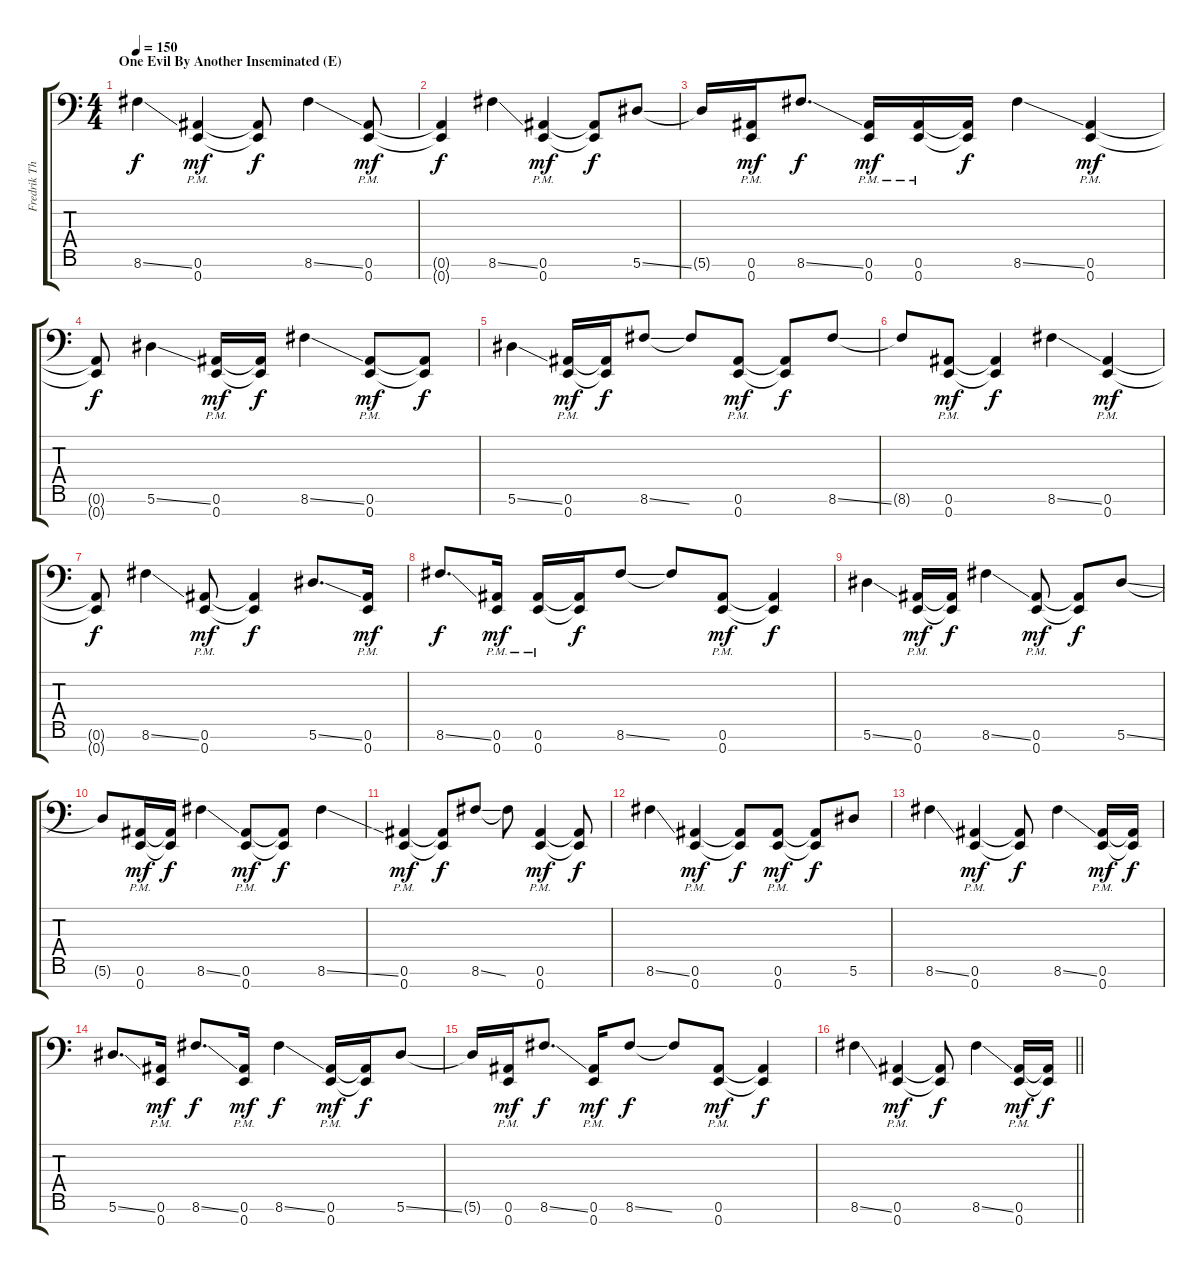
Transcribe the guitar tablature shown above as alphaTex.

\track ("Fredrik Thordendal (8 string Guitar in E" "Fredrik Th") {instrument distortionguitar}
\staff {score tabs}
\tuning (Bb3 F3 Db3 Ab2 Eb2 Bb1 E1) {hide}
\ts (4 4)
\section ("" "One Evil By Another Inseminated (E)")
\tempo 150
\clef f4
\ks c
8.6{ss}.4{dy f} (0.6{pm} 0.7{pm}).4{dy mf} (0.6{t} 0.7{t}).8{dy f} 8.6{ss}.4 (0.6{pm} 0.7{pm}).8{dy mf} |
(0.6{t} 0.7{t}).4{dy f} 8.6{ss}.4 (0.6{pm} 0.7{pm}).4{dy mf} (0.6{t} 0.7{t}).8{dy f} 5.6{ss}.8 |
5.6{t}.16 (0.6{pm} 0.7{pm}).16{dy mf} 8.6{ss}.8{d dy f} (0.6{pm} 0.7{pm}).16{dy mf} (0.6{pm} 0.7{pm}).16 (0.6{t} 0.7{t}).16{dy f} 8.6{ss}.4 (0.6{pm} 0.7{pm}).4{dy mf} |
(0.6{t} 0.7{t}).8{dy f} 5.6{ss}.4 (0.6{pm} 0.7{pm}).16{dy mf} (0.6{t} 0.7{t}).16{dy f} 8.6{ss}.4 (0.6{pm} 0.7{pm}).8{dy mf} (0.6{t} 0.7{t}).8{dy f} |
5.6{ss}.4 (0.6{pm} 0.7{pm}).16{dy mf} (0.6{t} 0.7{t}).16{dy f} 8.6{ss}.8 8.6{t}.8 (0.6{pm} 0.7{pm}).8{dy mf} (0.6{t} 0.7{t}).8{dy f} 8.6{ss}.8 |
8.6{t}.8 (0.6{pm} 0.7{pm}).8{dy mf} (0.6{t} 0.7{t}).4{dy f} 8.6{ss}.4 (0.6{pm} 0.7{pm}).4{dy mf} |
(0.6{t} 0.7{t}).8{dy f} 8.6{ss}.4 (0.6{pm} 0.7{pm}).8{dy mf} (0.6{t} 0.7{t}).4{dy f} 5.6{ss}.8{d} (0.6{pm} 0.7{pm}).16{dy mf} |
8.6{ss}.8{d dy f} (0.6{pm} 0.7{pm}).16{dy mf} (0.6{pm} 0.7{pm}).16 (0.6{t} 0.7{t}).16{dy f} 8.6{ss}.8 8.6{t}.8 (0.6{pm} 0.7{pm}).8{dy mf} (0.6{t} 0.7{t}).4{dy f} |
5.6{ss}.4 (0.6{pm} 0.7{pm}).16{dy mf} (0.6{t} 0.7{t}).16{dy f} 8.6{ss}.4 (0.6{pm} 0.7{pm}).8{dy mf} (0.6{t} 0.7{t}).8{dy f} 5.6{ss}.8 |
5.6{t}.8 (0.6{pm} 0.7{pm}).16{dy mf} (0.6{t} 0.7{t}).16{dy f} 8.6{ss}.4 (0.6{pm} 0.7{pm}).8{dy mf} (0.6{t} 0.7{t}).8{dy f} 8.6{ss}.4 |
(0.6{pm} 0.7{pm}).4{dy mf} (0.6{t} 0.7{t}).8{dy f} 8.6{ss}.8 8.6{t}.8 (0.6{pm} 0.7{pm}).4{dy mf} (0.6{t} 0.7{t}).8{dy f} |
8.6{ss}.4 (0.6{pm} 0.7{pm}).4{dy mf} (0.6{t} 0.7{t}).8{dy f} (0.6{pm} 0.7{pm}).8{dy mf} (0.6{t} 0.7{t}).8{dy f} 5.6.8 |
8.6{ss}.4 (0.6{pm} 0.7{pm}).4{dy mf} (0.6{t} 0.7{t}).8{dy f} 8.6{ss}.4 (0.6{pm} 0.7{pm}).16{dy mf} (0.6{t} 0.7{t}).16{dy f} |
5.6{ss}.8{d} (0.6{pm} 0.7{pm}).16{dy mf} 8.6{ss}.8{d dy f} (0.6{pm} 0.7{pm}).16{dy mf} 8.6{ss}.4{dy f} (0.6{pm} 0.7{pm}).16{dy mf} (0.6{t} 0.7{t}).16{dy f} 5.6{ss}.8 |
5.6{t}.16 (0.6{pm} 0.7{pm}).16{dy mf} 8.6{ss}.8{d dy f} (0.6{pm} 0.7{pm}).16{dy mf} 8.6{ss}.8{dy f} 8.6{t}.8 (0.6{pm} 0.7{pm}).8{dy mf} (0.6{t} 0.7{t}).4{dy f} |
\barLineRight lightlight
8.6{ss}.4 (0.6{pm} 0.7{pm}).4{dy mf} (0.6{t} 0.7{t}).8{dy f} 8.6{ss}.4 (0.6{pm} 0.7{pm}).16{dy mf} (0.6{t} 0.7{t}).16{dy f}
